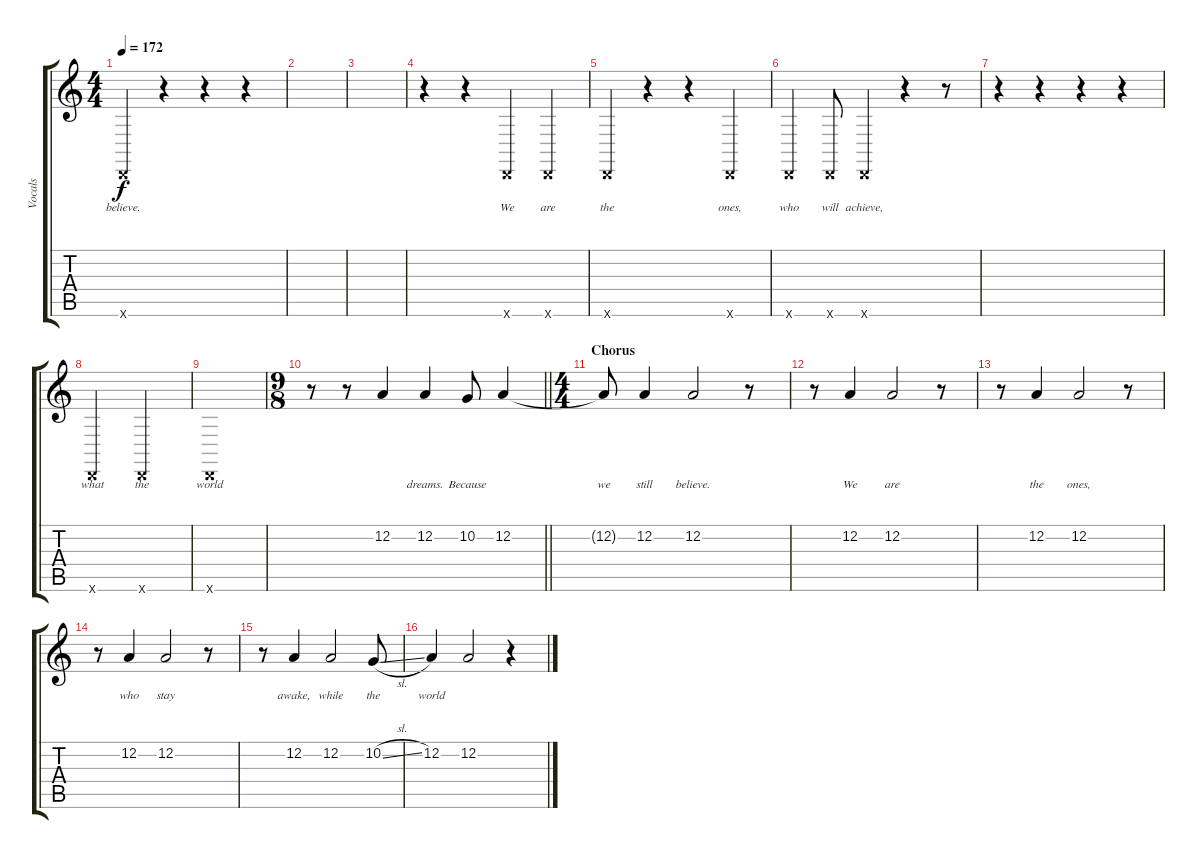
\track ("Vocals" "Vocals") {instrument oboe}
\staff {score tabs}
\tuning (D4 A3 F3 C3 G2 D2) {hide}
\ts (4 4)
\tempo 172
\clef g2
\ks c
0.6{x}.4{lyrics (0 "believe.") lyrics (1 "") lyrics (2 "") lyrics (3 "") lyrics (4 "") dy f} r.4 r.4 r.4 |
|
|
r.4 r.4 0.6{x}.4{lyrics (0 "We") lyrics (1 "") lyrics (2 "") lyrics (3 "") lyrics (4 "")} 0.6{x}.4{lyrics (0 "are") lyrics (1 "") lyrics (2 "") lyrics (3 "") lyrics (4 "")} |
0.6{x}.4{lyrics (0 "the") lyrics (1 "") lyrics (2 "") lyrics (3 "") lyrics (4 "")} r.4 r.4 0.6{x}.4{lyrics (0 "ones,") lyrics (1 "") lyrics (2 "") lyrics (3 "") lyrics (4 "")} |
0.6{x}.4{lyrics (0 "who") lyrics (1 "") lyrics (2 "") lyrics (3 "") lyrics (4 "")} 0.6{x}.8{lyrics (0 "will") lyrics (1 "") lyrics (2 "") lyrics (3 "") lyrics (4 "")} 0.6{x}.4{lyrics (0 "achieve,") lyrics (1 "") lyrics (2 "") lyrics (3 "") lyrics (4 "")} r.4 r.8 |
r.4 r.4 r.4 r.4 |
0.6{x}.2{lyrics (0 "what") lyrics (1 "") lyrics (2 "") lyrics (3 "") lyrics (4 "")} 0.6{x}.2{lyrics (0 "the") lyrics (1 "") lyrics (2 "") lyrics (3 "") lyrics (4 "")} |
0.6{x}.1{lyrics (0 "world") lyrics (1 "") lyrics (2 "") lyrics (3 "") lyrics (4 "")} |
\ts (9 8)
\barLineRight lightlight
r.8 r.8 12.2.4{lyrics (0 "") lyrics (1 "") lyrics (2 "") lyrics (3 "") lyrics (4 "")} 12.2.4{lyrics (0 "dreams.") lyrics (1 "") lyrics (2 "") lyrics (3 "") lyrics (4 "")} 10.2.8{lyrics (0 "Because") lyrics (1 "") lyrics (2 "") lyrics (3 "") lyrics (4 "")} 12.2.4{lyrics (0 "") lyrics (1 "") lyrics (2 "") lyrics (3 "") lyrics (4 "")} |
\ts (4 4)
\section ("" "Chorus")
12.2{t}.8{lyrics (0 "we") lyrics (1 "") lyrics (2 "") lyrics (3 "") lyrics (4 "")} 12.2.4{lyrics (0 "still") lyrics (1 "") lyrics (2 "") lyrics (3 "") lyrics (4 "")} 12.2.2{lyrics (0 "believe.") lyrics (1 "") lyrics (2 "") lyrics (3 "") lyrics (4 "")} r.8 |
r.8 12.2.4{lyrics (0 "We") lyrics (1 "") lyrics (2 "") lyrics (3 "") lyrics (4 "")} 12.2.2{lyrics (0 "are") lyrics (1 "") lyrics (2 "") lyrics (3 "") lyrics (4 "")} r.8 |
r.8 12.2.4{lyrics (0 "the") lyrics (1 "") lyrics (2 "") lyrics (3 "") lyrics (4 "")} 12.2.2{lyrics (0 "ones,") lyrics (1 "") lyrics (2 "") lyrics (3 "") lyrics (4 "")} r.8 |
r.8 12.2.4{lyrics (0 "who") lyrics (1 "") lyrics (2 "") lyrics (3 "") lyrics (4 "")} 12.2.2{lyrics (0 "stay") lyrics (1 "") lyrics (2 "") lyrics (3 "") lyrics (4 "")} r.8 |
r.8 12.2.4{lyrics (0 "awake,") lyrics (1 "") lyrics (2 "") lyrics (3 "") lyrics (4 "")} 12.2.2{lyrics (0 "while") lyrics (1 "") lyrics (2 "") lyrics (3 "") lyrics (4 "")} 10.2{sl}.8{lyrics (0 "the") lyrics (1 "") lyrics (2 "") lyrics (3 "") lyrics (4 "")} |
12.2.4{lyrics (0 "world") lyrics (1 "") lyrics (2 "") lyrics (3 "") lyrics (4 "")} 12.2.2{lyrics (0 "") lyrics (1 "") lyrics (2 "") lyrics (3 "") lyrics (4 "")} r.4
